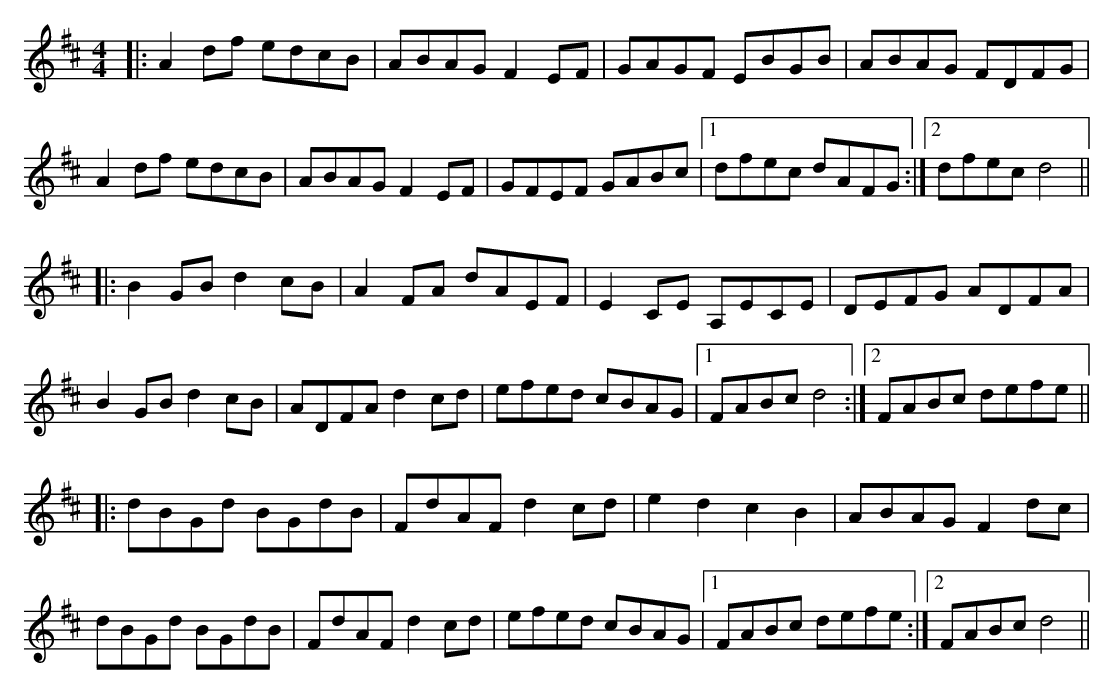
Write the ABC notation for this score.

X:1
M:4/4
K:D
|:A2df edcB|ABAG F2EF|GAGF EBGB|ABAG FDFG|
A2df edcB|ABAG F2EF|GFEF GABc|1 dfec dAFG:|2 dfec d4||
|:B2GB d2cB|A2FA dAEF|E2CE A,ECE|DEFG ADFA|
B2GB d2cB|ADFA d2cd|efed cBAG|1 FABc d4:|2 FABc defe||
|:dBGd BGdB|FdAF d2cd|e2d2 c2B2|ABAG F2dc|
dBGd BGdB|FdAF d2cd|efed cBAG|1 FABc defe:|2 FABc d4||
